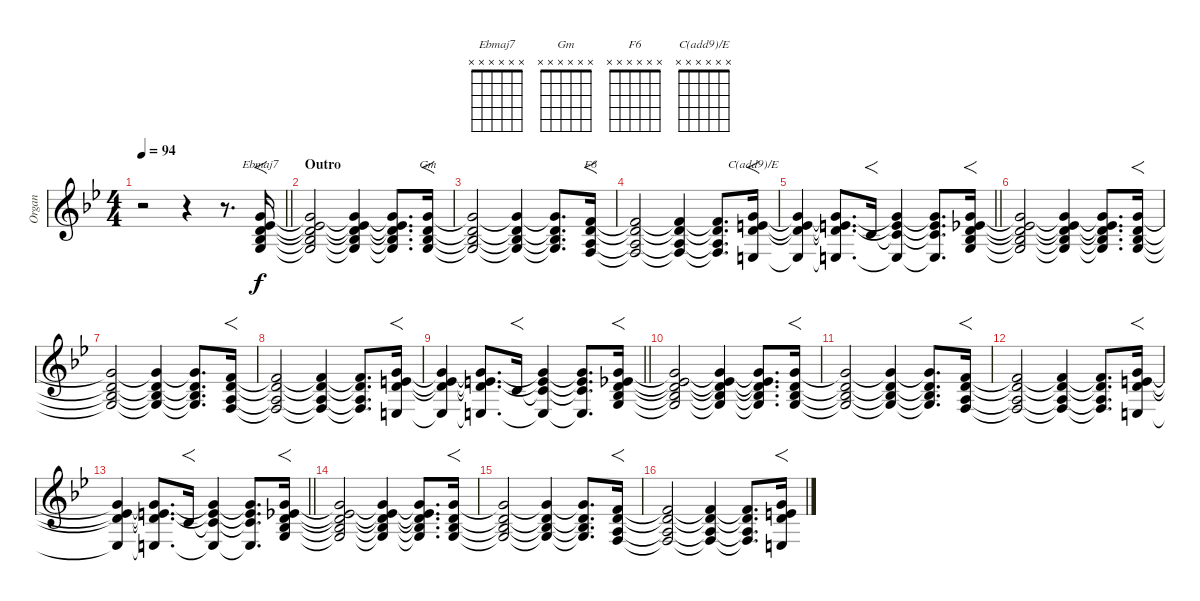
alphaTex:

\track ("Organ" "Organ") {instrument pad6metallic}
\staff {score}
\tuning (E4 B3 G3 D3 A2 E2) {hide}
\chord ("Ebmaj7" x x x x x x)
\chord ("Gm" x x x x x x)
\chord ("F6" x x x x x x)
\chord ("C(add9)/E" x x x x x x)
\ts (4 4)
\tempo 94
\clef g2
\barLineRight lightlight
\ks gminor
r.2{dy f} r.4 r.8{d} (3.1 4.2 7.3 8.4 10.5).16{f ch "Ebmaj7"} |
\section ("" "Outro")
(3.1{t} 4.2{t} 7.3{t} 8.4{t} 10.5{t}).2 (3.1{t} 4.2{t} 7.3{t} 8.4{t} 10.5{t}).4 (3.1{t} 4.2{t} 7.3{t} 8.4{t} 10.5{t}).8{d} (3.1 3.2 3.3 5.4).16{f ch "Gm"} |
(3.1{t} 3.2{t} 3.3{t} 5.4{t}).2 (3.1{t} 3.2{t} 3.3{t} 5.4{t}).4 (3.1{t} 3.2{t} 3.3{t} 5.4{t}).8{d} (1.1 3.2 2.3 3.4).16{f ch "F6"} |
(1.1{t} 3.2{t} 2.3{t} 3.4{t}).2 (1.1{t} 3.2{t} 2.3{t} 3.4{t}).4 (1.1{t} 3.2{t} 2.3{t} 3.4{t}).8{d} (3.1 5.2 7.3 7.5).16{f ch "C(add9)/E"} |
\barLineRight lightlight
(3.1{t} 5.2{t} 7.3{t} 7.5{t}).4 (3.1{t} 5.2{t} 7.3{t} 7.5{t}).8{d} 5.3.16{f} (3.1{t} 5.2{t} 5.3{t} 7.5{t}).4 (3.1{t} 5.2{t} 5.3{t} 7.5{t}).8{d} (3.1 4.2 7.3 8.4 10.5).16{f} |
(3.1{t} 4.2{t} 7.3{t} 8.4{t} 10.5{t}).2 (3.1{t} 4.2{t} 7.3{t} 8.4{t} 10.5{t}).4 (3.1{t} 4.2{t} 7.3{t} 8.4{t} 10.5{t}).8{d} (3.1 3.2 3.3 5.4).16{f} |
(3.1{t} 3.2{t} 3.3{t} 5.4{t}).2 (3.1{t} 3.2{t} 3.3{t} 5.4{t}).4 (3.1{t} 3.2{t} 3.3{t} 5.4{t}).8{d} (1.1 3.2 2.3 3.4).16{f} |
(1.1{t} 3.2{t} 2.3{t} 3.4{t}).2 (1.1{t} 3.2{t} 2.3{t} 3.4{t}).4 (1.1{t} 3.2{t} 2.3{t} 3.4{t}).8{d} (3.1 5.2 7.3 7.5).16{f} |
\barLineRight lightlight
(3.1{t} 5.2{t} 7.3{t} 7.5{t}).4 (3.1{t} 5.2{t} 7.3{t} 7.5{t}).8{d} 5.3.16{f} (3.1{t} 5.2{t} 5.3{t} 7.5{t}).4 (3.1{t} 5.2{t} 5.3{t} 7.5{t}).8{d} (3.1 4.2 7.3 8.4 10.5).16{f} |
(3.1{t} 4.2{t} 7.3{t} 8.4{t} 10.5{t}).2 (3.1{t} 4.2{t} 7.3{t} 8.4{t} 10.5{t}).4 (3.1{t} 4.2{t} 7.3{t} 8.4{t} 10.5{t}).8{d} (3.1 3.2 3.3 5.4).16{f} |
(3.1{t} 3.2{t} 3.3{t} 5.4{t}).2 (3.1{t} 3.2{t} 3.3{t} 5.4{t}).4 (3.1{t} 3.2{t} 3.3{t} 5.4{t}).8{d} (1.1 3.2 2.3 3.4).16{f} |
(1.1{t} 3.2{t} 2.3{t} 3.4{t}).2 (1.1{t} 3.2{t} 2.3{t} 3.4{t}).4 (1.1{t} 3.2{t} 2.3{t} 3.4{t}).8{d} (3.1 5.2 7.3 7.5).16{f} |
\barLineRight lightlight
(3.1{t} 5.2{t} 7.3{t} 7.5{t}).4 (3.1{t} 5.2{t} 7.3{t} 7.5{t}).8{d} 5.3.16{f} (3.1{t} 5.2{t} 5.3{t} 7.5{t}).4 (3.1{t} 5.2{t} 5.3{t} 7.5{t}).8{d} (3.1 4.2 7.3 8.4 10.5).16{f} |
(3.1{t} 4.2{t} 7.3{t} 8.4{t} 10.5{t}).2 (3.1{t} 4.2{t} 7.3{t} 8.4{t} 10.5{t}).4 (3.1{t} 4.2{t} 7.3{t} 8.4{t} 10.5{t}).8{d} (3.1 3.2 3.3 5.4).16{f} |
(3.1{t} 3.2{t} 3.3{t} 5.4{t}).2 (3.1{t} 3.2{t} 3.3{t} 5.4{t}).4 (3.1{t} 3.2{t} 3.3{t} 5.4{t}).8{d} (1.1 3.2 2.3 3.4).16{f} |
(1.1{t} 3.2{t} 2.3{t} 3.4{t}).2 (1.1{t} 3.2{t} 2.3{t} 3.4{t}).4 (1.1{t} 3.2{t} 2.3{t} 3.4{t}).8{d} (3.1 5.2 7.3 7.5).16{f}
